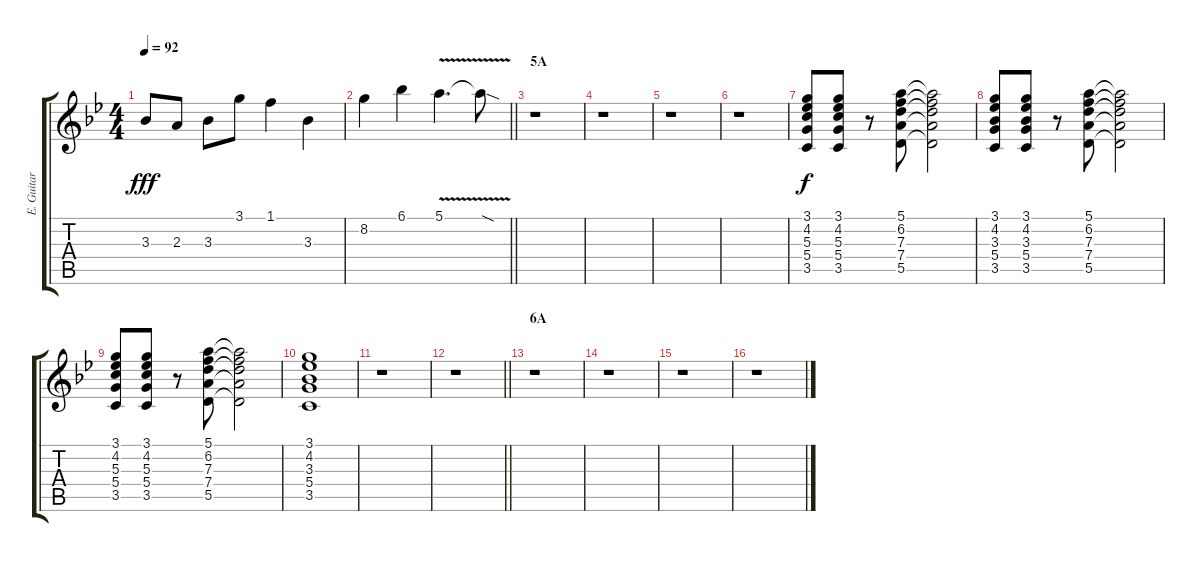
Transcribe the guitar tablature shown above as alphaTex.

\track ("E. Guitar" "E. Guitar") {instrument overdrivenguitar}
\staff {score tabs}
\tuning (E4 B3 G3 D3 A2 E2) {hide}
\ts (4 4)
\tempo 92
\clef g2
\ks bb
3.3.8{dy fff} 2.3.8 3.3.8 3.1.8 1.1.4 3.3.4 |
\barLineRight lightlight
8.2.4 6.1.4 5.1{v}.4{d} 5.1{sod t}.8 |
\section ("" "5A")
r.1 |
r.1 |
r.1 |
r.1 |
(3.1 4.2 5.3 5.4 3.5).8{dy f} (3.1 4.2 5.3 5.4 3.5).8 r.8 (5.1 6.2 7.3 7.4 5.5).8 (5.1{t} 6.2{t} 7.3{t} 7.4{t} 5.5{t}).2 |
(3.1 4.2 3.3 5.4 3.5).8 (3.1 4.2 3.3 5.4 3.5).8 r.8 (5.1 6.2 7.3 7.4 5.5).8 (5.1{t} 6.2{t} 7.3{t} 7.4{t} 5.5{t}).2 |
(3.1 4.2 5.3 5.4 3.5).8 (3.1 4.2 5.3 5.4 3.5).8 r.8 (5.1 6.2 7.3 7.4 5.5).8 (5.1{t} 6.2{t} 7.3{t} 7.4{t} 5.5{t}).2 |
(3.1 4.2 3.3 5.4 3.5).1 |
r.1 |
\barLineRight lightlight
r.1 |
\section ("" "6A")
r.1 |
r.1 |
r.1 |
r.1
